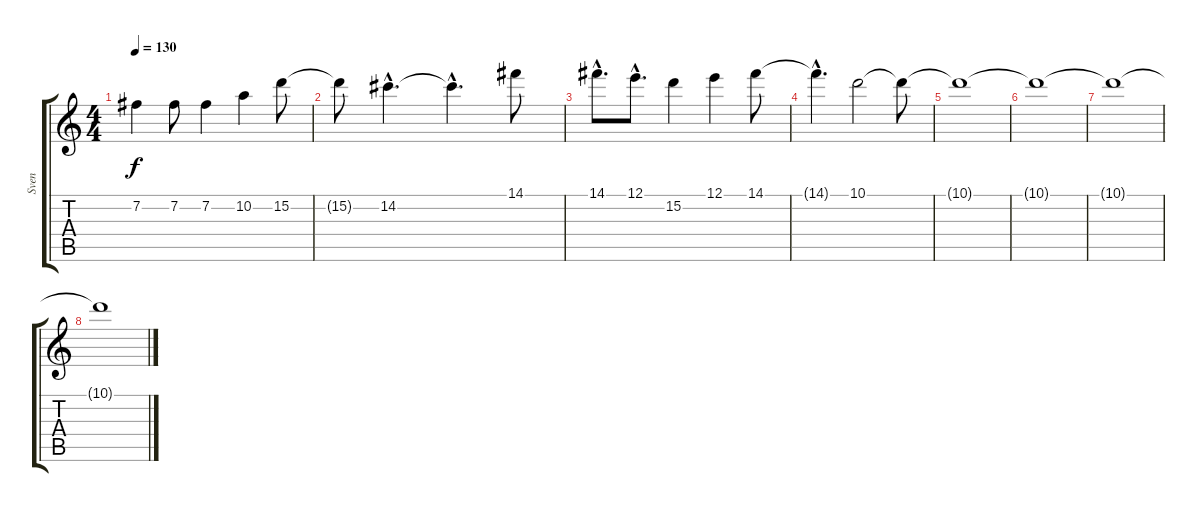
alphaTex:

\track ("Sven" "Sven") {instrument acousticguitarsteel}
\staff {score tabs}
\tuning (E4 B3 G3 D3 A2 E2) {hide}
\ts (4 4)
\tempo 130
\clef g2
\ks c
7.2.4{dy f} 7.2.8 7.2.4 10.2.4 15.2.8 |
15.2{t}.8 14.2{hac}.4{d} 14.2{hac t}.4{d} 14.1.8 |
14.1{hac}.8{d} 12.1{hac}.8{d} 15.2.4 12.1.4 14.1.8 |
14.1{hac t}.4{d} 10.1.2 10.1{t}.8 |
10.1{t}.1 |
10.1{t}.1 |
10.1{t}.1 |
10.1{t}.1
